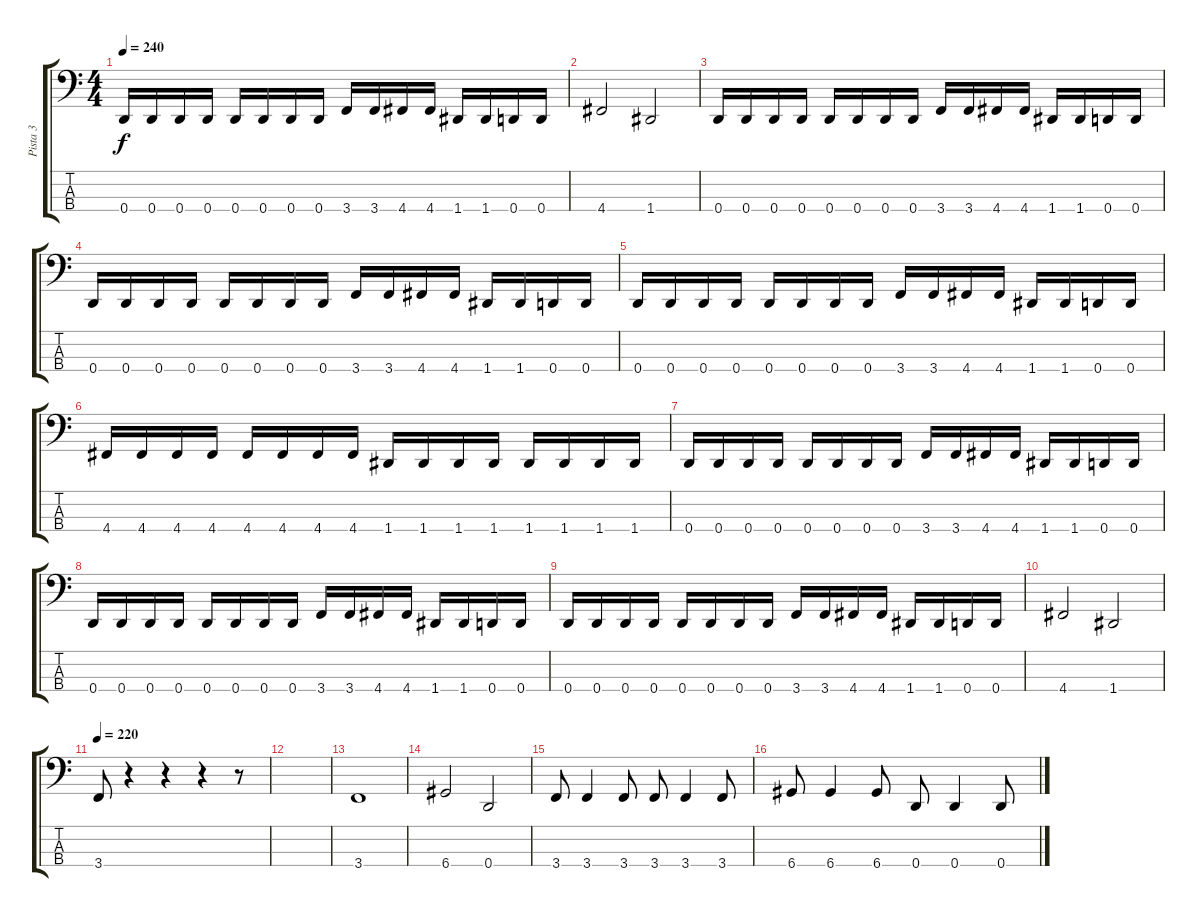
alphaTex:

\track ("Pista 3" "Pista 3") {instrument electricbasspick}
\staff {score tabs}
\tuning (G2 D2 A1 D1) {hide}
\ts (4 4)
\tempo 240
\clef f4
\ks c
0.4.16{dy f} 0.4.16 0.4.16 0.4.16 0.4.16 0.4.16 0.4.16 0.4.16 3.4.16 3.4.16 4.4.16 4.4.16 1.4.16 1.4.16 0.4.16 0.4.16 |
4.4.2 1.4.2 |
0.4.16 0.4.16 0.4.16 0.4.16 0.4.16 0.4.16 0.4.16 0.4.16 3.4.16 3.4.16 4.4.16 4.4.16 1.4.16 1.4.16 0.4.16 0.4.16 |
0.4.16 0.4.16 0.4.16 0.4.16 0.4.16 0.4.16 0.4.16 0.4.16 3.4.16 3.4.16 4.4.16 4.4.16 1.4.16 1.4.16 0.4.16 0.4.16 |
0.4.16 0.4.16 0.4.16 0.4.16 0.4.16 0.4.16 0.4.16 0.4.16 3.4.16 3.4.16 4.4.16 4.4.16 1.4.16 1.4.16 0.4.16 0.4.16 |
4.4.16 4.4.16 4.4.16 4.4.16 4.4.16 4.4.16 4.4.16 4.4.16 1.4.16 1.4.16 1.4.16 1.4.16 1.4.16 1.4.16 1.4.16 1.4.16 |
0.4.16 0.4.16 0.4.16 0.4.16 0.4.16 0.4.16 0.4.16 0.4.16 3.4.16 3.4.16 4.4.16 4.4.16 1.4.16 1.4.16 0.4.16 0.4.16 |
0.4.16 0.4.16 0.4.16 0.4.16 0.4.16 0.4.16 0.4.16 0.4.16 3.4.16 3.4.16 4.4.16 4.4.16 1.4.16 1.4.16 0.4.16 0.4.16 |
0.4.16 0.4.16 0.4.16 0.4.16 0.4.16 0.4.16 0.4.16 0.4.16 3.4.16 3.4.16 4.4.16 4.4.16 1.4.16 1.4.16 0.4.16 0.4.16 |
4.4.2 1.4.2 |
\tempo 220
3.4.8 r.4 r.4 r.4 r.8 |
|
3.4.1 |
6.4.2 0.4.2 |
3.4.8 3.4.4 3.4.8 3.4.8 3.4.4 3.4.8 |
6.4.8 6.4.4 6.4.8 0.4.8 0.4.4 0.4.8
